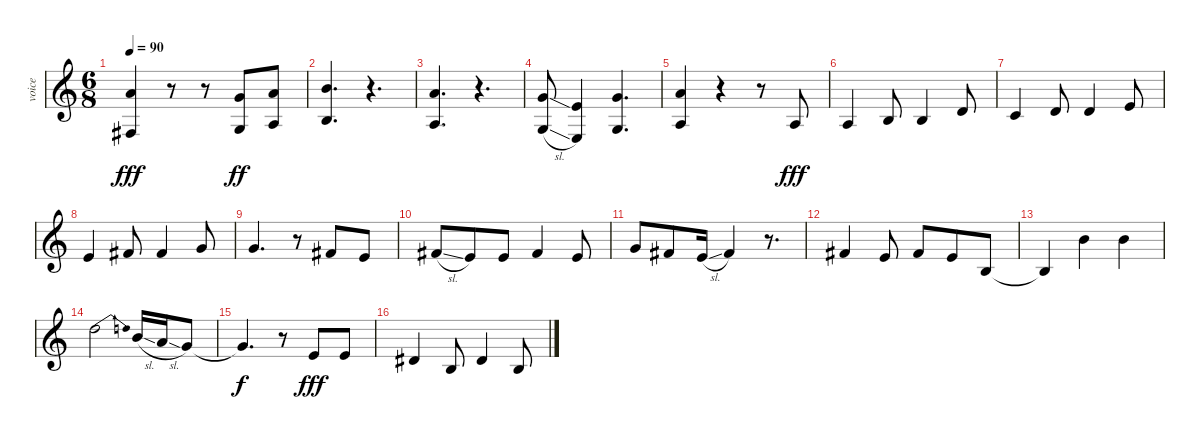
\track ("voice" "voice") {instrument sopranosax}
\staff {score}
\tuning (E4 B3 G3 D3 A2 E2) {hide}
\ts (6 8)
\tempo 90
\clef g2
\ks c
(5.1 4.4).4{dy fff} r.8 r.8 (3.1 0.3).8{dy ff} (5.1 2.3).8 |
(7.1 0.2).4{d} r.4{d} |
(5.1 2.3).4{d} r.4{d} |
(3.1{sl} 5.4{sl}).8 (0.1 2.4).4 (3.1 0.3).4{d} |
(5.1 2.3).4 r.4 r.8 2.3.8{dy fff} |
2.3.4 4.3.8 0.2.4 3.2.8 |
1.2.4 3.2.8 3.2.4 0.1.8 |
0.1.4 2.1.8 2.1.4 3.1.8 |
3.1.4{d} r.8 2.1.8 0.1.8 |
2.1{sl}.8 0.1.8 0.1.8 2.1.4 0.1.8 |
3.1.8 2.1.8 0.1{sl}.16 2.1.4 r.8{d} |
2.1.4 0.1.8 2.1.8 0.1.8 0.2.8 |
0.2{t}.4 7.1.4 7.1.4 |
10.1{be (bend 0 0 60 1)}.2 7.1{sl}.16 5.1{sl}.16 3.1.8 |
3.1{t}.4{d dy f} r.8 0.1.8{dy fff} 0.1.8 |
4.2.4 0.2.8 4.2.4 0.2.8
